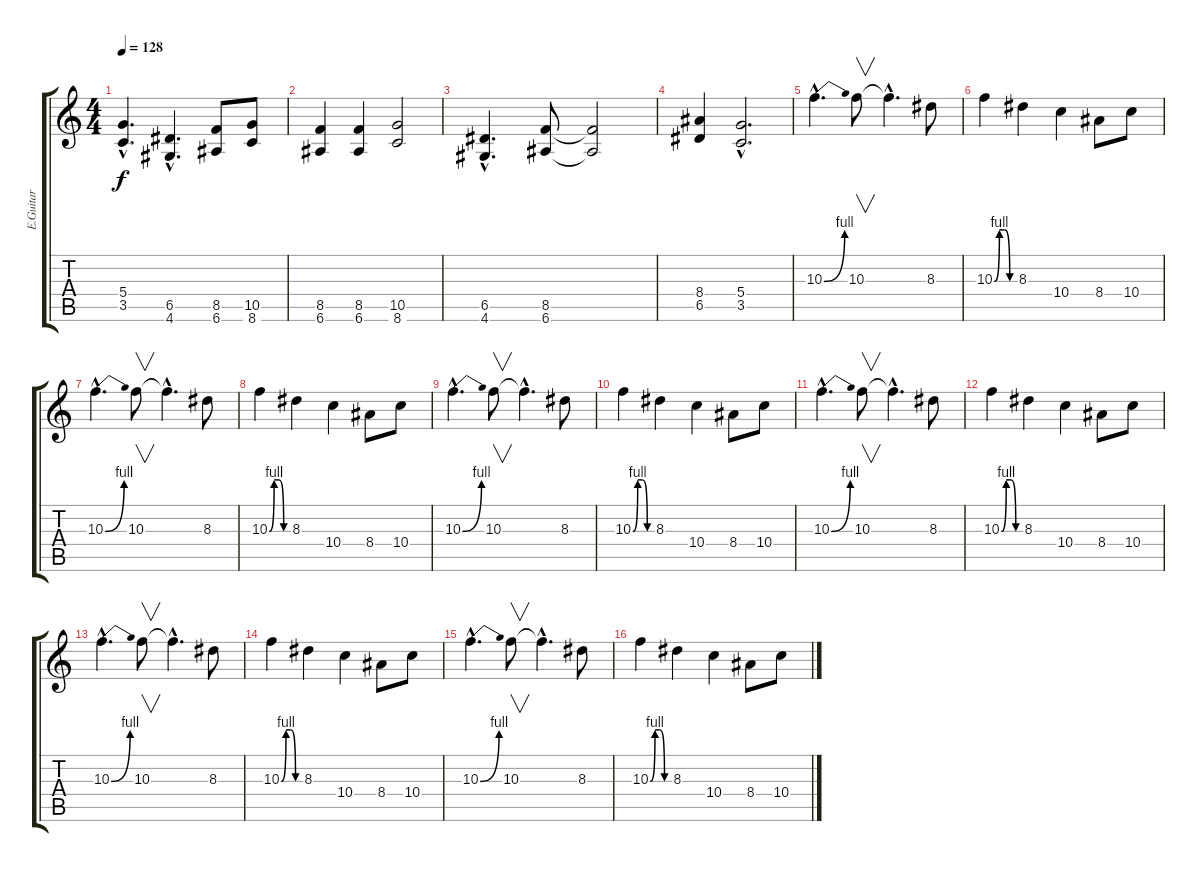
\track ("E.Guitar" "E.Guitar") {instrument overdrivenguitar}
\staff {score tabs}
\tuning (E4 B3 G3 D3 A2 E2) {hide}
\ts (4 4)
\tempo 128
\clef g2
\ks c
(5.4{hac} 3.5{hac}).4{d dy f} (6.5{hac} 4.6{hac}).4{d} (8.5 6.6).8 (10.5 8.6).8 |
(8.5 6.6).4 (8.5 6.6).4 (10.5 8.6).2 |
(6.5{hac} 4.6{hac}).4{d} (8.5 6.6).8 (8.5{t} 6.6{t}).2 |
(8.4 6.5).4 (5.4{hac} 3.5{hac}).2{d} |
10.3{be (bend 0 0 60 4) hac}.4{d} 10.3.8{v} 10.3{hac t}.4{d} 8.3.8 |
10.3{be (custom 0 0 15 4 30 4 45 0 60 0)}.4 8.3.4 10.4.4 8.4.8 10.4.8 |
10.3{be (bend 0 0 60 4) hac}.4{d} 10.3.8{v} 10.3{hac t}.4{d} 8.3.8 |
10.3{be (custom 0 0 15 4 30 4 45 0 60 0)}.4 8.3.4 10.4.4 8.4.8 10.4.8 |
10.3{be (bend 0 0 60 4) hac}.4{d} 10.3.8{v} 10.3{hac t}.4{d} 8.3.8 |
10.3{be (custom 0 0 15 4 30 4 45 0 60 0)}.4 8.3.4 10.4.4 8.4.8 10.4.8 |
10.3{be (bend 0 0 60 4) hac}.4{d} 10.3.8{v} 10.3{hac t}.4{d} 8.3.8 |
10.3{be (custom 0 0 15 4 30 4 45 0 60 0)}.4 8.3.4 10.4.4 8.4.8 10.4.8 |
10.3{be (bend 0 0 60 4) hac}.4{d} 10.3.8{v} 10.3{hac t}.4{d} 8.3.8 |
10.3{be (custom 0 0 15 4 30 4 45 0 60 0)}.4 8.3.4 10.4.4 8.4.8 10.4.8 |
10.3{be (bend 0 0 60 4) hac}.4{d} 10.3.8{v} 10.3{hac t}.4{d} 8.3.8 |
10.3{be (custom 0 0 15 4 30 4 45 0 60 0)}.4 8.3.4 10.4.4 8.4.8 10.4.8
